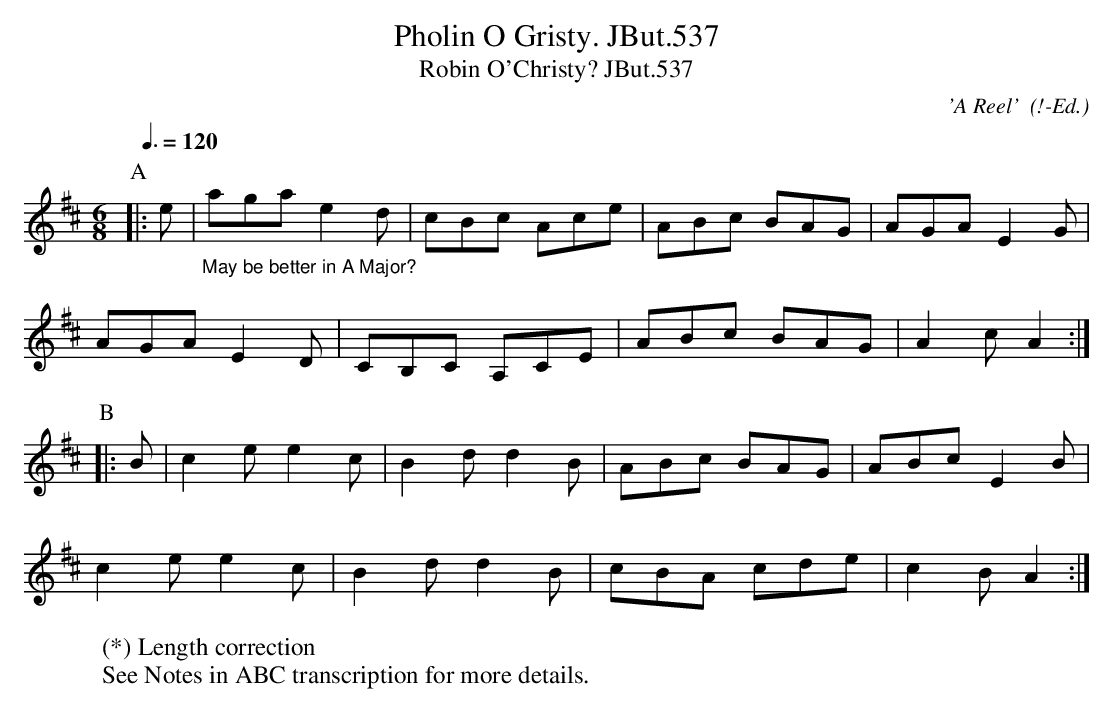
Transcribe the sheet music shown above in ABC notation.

X:1
T:Pholin O Gristy. JBut.537
T:Robin O'Christy? JBut.537
C:'A Reel'  (!-Ed.)
M:6/8
Q:3/8=120
L:1/8
W:(*) Length correction
W:See Notes in ABC transcription for more details.
K:Amix %may be better in Amaj
P:A
|: e | "_May be better in A Major?" aga e2d | cBc Ace | ABc BAG | AGA E2G |
AGA E2D | CB,C A,CE | ABc BAG | A2c A2 :|
P:B
|: B | c2e e2c | B2d d2B | ABc BAG | ABc E2B |
c2e e2c | B2d d2B | cBA cde | c2B A2 :|
